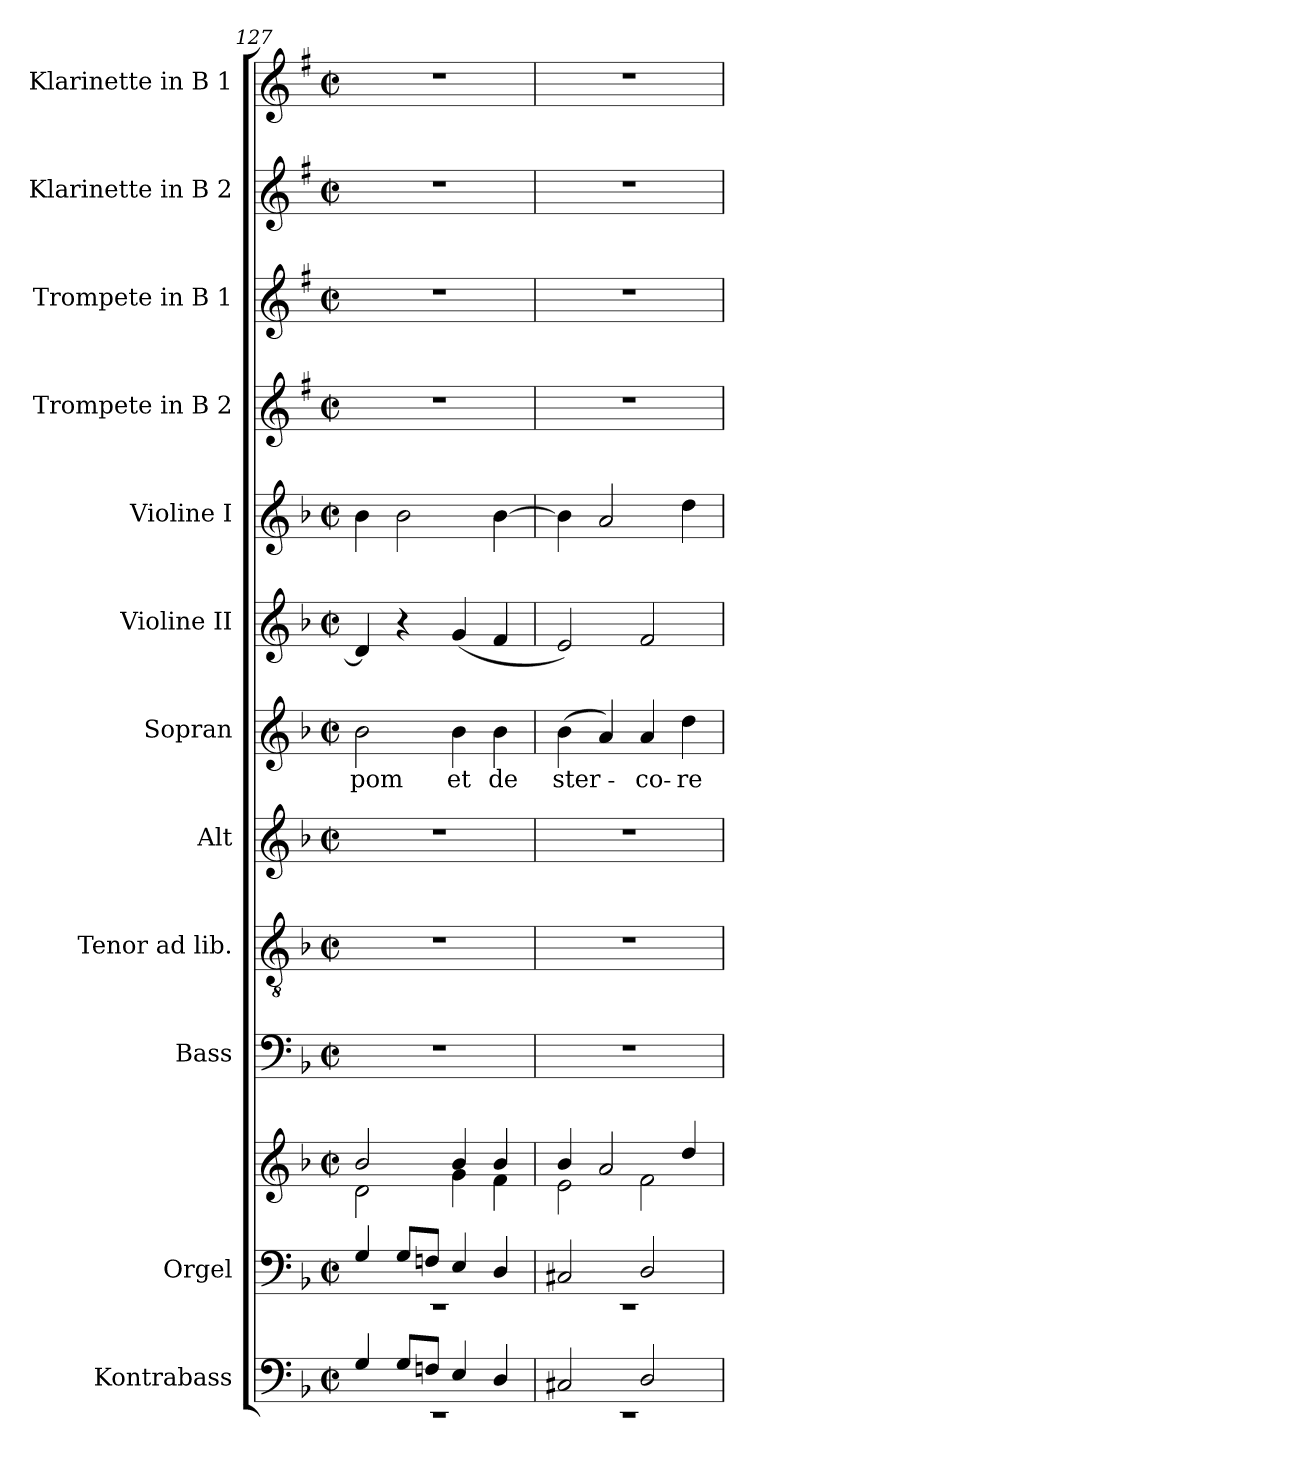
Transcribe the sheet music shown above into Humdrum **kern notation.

**kern	**kern	**kern	**kern	**kern	**kern	**kern	**text	**kern	**kern	**kern	**kern	**kern	**kern
*part12	*part11	*part11	*part10	*part9	*part8	*part7	*part7	*part6	*part5	*part4	*part3	*part2	*part1
*staff13	*staff12	*staff11	*staff10	*staff9	*staff8	*staff7	*staff7	*staff6	*staff5	*staff4	*staff3	*staff2	*staff1
*I"Kontrabass	*I"Orgel	*	*I"Bass	*I"Tenor ad lib.	*I"Alt	*I"Sopran	*	*I"Violine II	*I"Violine I	*I"Trompete in B 2	*I"Trompete in B 1	*I"Klarinette in B 2	*I"Klarinette in B 1
*I'Kb.	*I'Org.	*	*I'B	*I'T	*I'A	*I'S	*	*I'Vl. II	*I'Vl. I	*	*	*	*
*clefF4	*clefF4	*clefG2	*clefF4	*clefGv2	*clefG2	*clefG2	*	*clefG2	*clefG2	*clefG2	*clefG2	*clefG2	*clefG2
*ITrd7c12	*	*	*	*	*	*	*	*	*	*ITrd1c2	*ITrd1c2	*ITrd1c2	*ITrd1c2
*k[b-]	*k[b-]	*k[b-]	*k[b-]	*k[b-]	*k[b-]	*k[b-]	*	*k[b-]	*k[b-]	*k[b-]	*k[b-]	*k[b-]	*k[b-]
*F:	*F:	*F:	*F:	*F:	*F:	*F:	*	*F:	*F:	*F:	*F:	*F:	*F:
*M2/2	*M2/2	*M2/2	*M2/2	*M2/2	*M2/2	*M2/2	*	*M2/2	*M2/2	*M2/2	*M2/2	*M2/2	*M2/2
*met(c|)	*met(c|)	*met(c|)	*met(c|)	*met(c|)	*met(c|)	*met(c|)	*	*met(c|)	*met(c|)	*met(c|)	*met(c|)	*met(c|)	*met(c|)
=127	=127	=127	=127	=127	=127	=127	=127	=127	=127	=127	=127	=127	=127
*^	*^	*^	*	*	*	*	*	*	*	*	*	*	*
!	!	!	!	!	!	!	!	!	!	!LO:LY:b	!	!	!	!	!	!
4GG/	1rEE	4G/	1rEE	2b-/	2d\	1r	1r	1r	2b-\	-pom	4d/]	4b-\	1r	1r	1r	1r
8GG/L	.	8G/L	.	.	.	.	.	.	.	.	4r	2b-\	.	.	.	.
8FFn/J	.	8Fn/J	.	.	.	.	.	.	.	.	.	.	.	.	.	.
!	!	!	!	!	!	!	!	!	!	!LO:LY:b	!	!	!	!	!	!
4EE/	.	4E/	.	4b-/	4g\	.	.	.	4b-\	et	(<4g/	.	.	.	.	.
!	!	!	!	!	!	!	!	!	!	!LO:LY:b	!	!	!	!	!	!
4DD/	.	4D/	.	4b-/	4f\	.	.	.	4b-\	de	4f/	[4b-\	.	.	.	.
!!LO:PB:g=z
=128	=128	=128	=128	=128	=128	=128	=128	=128	=128	=128	=128	=128	=128	=128	=128	=128
!	!	!	!	!	!	!	!	!	!	!LO:LY:b	!	!	!	!	!	!
2CC#X/	1rEE	2C#X/	1rEE	4b-/	2e\	1r	1r	1r	(>4b-\	ster-	2e/)	4b-\]	1r	1r	1r	1r
.	.	.	.	2a/	.	.	.	.	4a/)	.	.	2a/	.	.	.	.
!	!	!	!	!	!	!	!	!	!	!LO:LY:b	!	!	!	!	!	!
2DD/	.	2D/	.	.	2f\	.	.	.	4a/	-co-	2f/	.	.	.	.	.
!	!	!	!	!	!	!	!	!	!	!LO:LY:b	!	!	!	!	!	!
.	.	.	.	4dd/	.	.	.	.	4dd\	-re	.	4dd\	.	.	.	.
*v	*v	*	*	*	*	*	*	*	*	*	*	*	*	*	*	*
*	*v	*v	*	*	*	*	*	*	*	*	*	*	*	*	*
*	*	*v	*v	*	*	*	*	*	*	*	*	*	*	*
=	=	=	=	=	=	=	=	=	=	=	=	=	=
*-	*-	*-	*-	*-	*-	*-	*-	*-	*-	*-	*-	*-	*-
